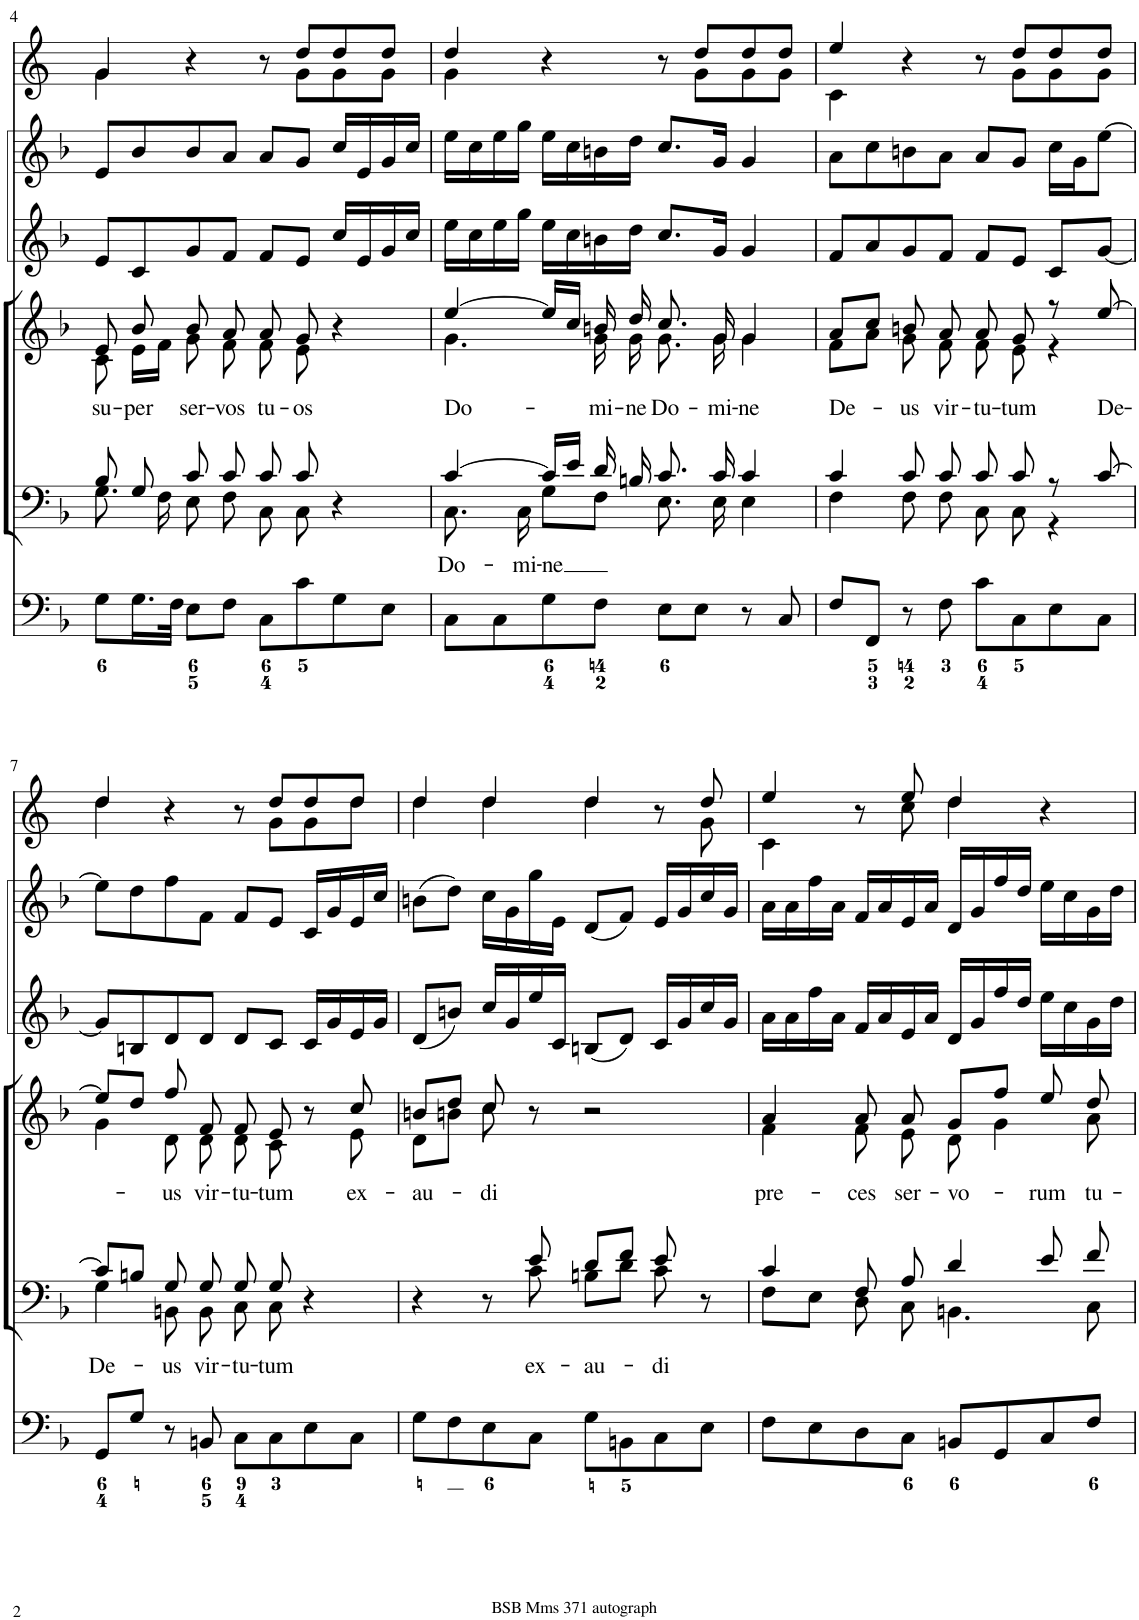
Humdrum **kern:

**kern	**kern	**text	**kern	**text	**kern	**kern	**kern
*part6	*part5	*part5	*part4	*part4	*part3	*part2	*part1
*staff6	*staff5	*staff5	*staff4	*staff4	*staff3	*staff2	*staff1
*I"Organ	*I"Voice	*	*I"Voice	*	*I"Violin	*I"Violini	*I"Corni in F
*	*	*	*	*	*I'Vln	*I'Vln	*
!!LO:PB:g=z
*clefF4	*clefF4	*	*clefG2	*	*clefG2	*clefG2	*clefG2
*	*	*	*	*	*	*	*Trd4c7
*k[b-]	*k[b-]	*	*k[b-]	*	*k[b-]	*k[b-]	*k[]
*M4/4	*M4/4	*	*M4/4	*	*M4/4	*M4/4	*M4/4
*met(c)	*met(c)	*	*met(c)	*	*met(c)	*met(c)	*met(c)
=4	=4	=4	=4	=4	=4	=4	=4
*	*^	*	*	*	*	*	*
!	!	!	!	!	!LO:LY:b	!	!	!
*	*	*	*	*^	*	*	*	*^
8G\L	8B-/	8.G\	.	8e/	8c\	su-	8e/L	8e/L	4g/	4g\
!	!	!	!	!	!	!LO:LY:b	!	!	!	!
16.G\L	8G/	.	.	8b-/	16e\LL	-per	8c/	8b-/	.	.
.	.	16F\	.	.	16f\JJ	.	.	.	.	.
32F\JJk	.	.	.	.	.	.	.	.	.	.
!	!	!	!	!	!	!LO:LY:b	!	!	!	!
8E\L	8c/	8E\	.	8b-/	8g\	ser-	8g/	8b-/	4r	4.ryy
!	!	!	!	!	!	!LO:LY:b	!	!	!	!
8F\J	8c/	8F\	.	8a/	8f\	-vos	8f/J	8a/J	.	.
!	!	!	!	!	!	!LO:LY:b	!	!	!	!
8C\L	8c/	8C\	.	8a/	8f\	tu-	8f/L	8a/L	8r	.
!	!	!	!	!	!	!LO:LY:b	!	!	!	!
8c\	8c/	8C\	.	8g/	8e\	-os	8e/J	8g/J	8dd/L	8g\L
8G\	4r	4ryy	.	4r	4ryy	.	16cc/LL	16cc/LL	8dd/	8g\
.	.	.	.	.	.	.	16e/	16e/	.	.
8E\J	.	.	.	.	.	.	16g/	16g/	8dd/J	8g\J
.	.	.	.	.	.	.	16cc/JJ	16cc/JJ	.	.
=5	=5	=5	=5	=5	=5	=5	=5	=5	=5	=5
!	!	!	!LO:LY:b	!	!	!LO:LY:b	!	!	!	!
8C\L	[4c/	8.C\	Do-	[4ee/	4.g\	Do-	16ee\LL	16ee\LL	4dd/	4g\
.	.	.	.	.	.	.	16cc\	16cc\	.	.
8C\	.	.	.	.	.	.	16ee\	16ee\	.	.
!	!	!	!LO:LY:b	!	!	!	!	!	!	!
.	.	16C\	-mi-	.	.	.	16gg\JJ	16gg\JJ	.	.
!	!	!	!LO:LY:b	!	!	!	!	!	!	!
8G\	16c/LL]	8G\L	-ne	16ee/LL]	.	.	16ee\LL	16ee\LL	4r	4.ryy
.	16e/JJ	.	.	16cc/JJ	.	.	16cc\	16cc\	.	.
!	!	!	!	!	!	!LO:LY:b	!	!	!	!
8F\J	16d/	8F\J	.	16bn/	16g\	-mi-	16bn\	16bn\	.	.
!	!	!	!	!	!	!LO:LY:b	!	!	!	!
.	16Bn/	.	.	16dd/	16g\	-ne	16dd\JJ	16dd\JJ	.	.
!	!	!	!	!	!	!LO:LY:b	!	!	!	!
8E\L	8.c/	8.E\	.	8.cc/	8.g\	Do-	8.cc/L	8.cc/L	8r	.
8E\J	.	.	.	.	.	.	.	.	8dd/L	8g\L
!	!	!	!	!	!	!LO:LY:b	!	!	!	!
.	16c/	16E\	.	16g/	16g\	-mi-	16g/Jk	16g/Jk	.	.
!	!	!	!	!	!	!LO:LY:b	!	!	!	!
8r	4c/	4E\	.	4g/	4g\	-ne	4g/	4g/	8dd/	8g\
8C/	.	.	.	.	.	.	.	.	8dd/J	8g\J
=6	=6	=6	=6	=6	=6	=6	=6	=6	=6	=6
!	!	!	!	!	!	!LO:LY:b	!	!	!	!
8F/L	4c/	4F\	.	8a/L	8f\L	De-	8f/L	8a\L	4ee/	4c\
8FF/J	.	.	.	8cc/J	8a\J	.	8a/	8cc\	.	.
!	!	!	!	!	!	!LO:LY:b	!	!	!	!
8r	8c/	8F\	.	8bn/	8g\	-us	8g/	8bn\	4r	4.ryy
!	!	!	!	!	!	!LO:LY:b	!	!	!	!
8F\	8c/	8F\	.	8a/	8f\	vir-	8f/J	8a\J	.	.
!	!	!	!	!	!	!LO:LY:b	!	!	!	!
8c\L	8c/	8C\	.	8a/	8f\	-tu-	8f/L	8a/L	8r	.
!	!	!	!	!	!	!LO:LY:b	!	!	!	!
8C\	8c/	8C\	.	8g/	8e\	-tum	8e/J	8g/J	8dd/L	8g\L
8E\	8r	4r	.	8r	4r	.	8c/L	16cc\LL	8dd/	8g\
.	.	.	.	.	.	.	.	16g\J	.	.
!	!	!	!	!	!	!LO:LY:b	!	!	!	!
8C\J	[8c/	.	.	[8ee/	.	De-	[8g/J	[8ee\J	8dd/J	8g\J
!!LO:LB:g=z	!!
=7	=7	=7	=7	=7	=7	=7	=7	=7	=7	=7
!	!	!	!LO:LY:b	!	!	!	!	!	!	!
8GG/L	8c/L]	4G\	De-	8ee/L]	4g\	.	8g/L]	8ee\L]	4dd/	4dd\
8G/J	8Bn/J	.	.	8dd/J	.	.	8Bn/	8dd\	.	.
!	!	!	!LO:LY:b	!	!	!LO:LY:b	!	!	!	!
8r	8G/	8BBn\	-us	8ff/	8d\	-us	8d/	8ff\	4r	4.ryy
!	!	!	!LO:LY:b	!	!	!LO:LY:b	!	!	!	!
8BBn/	8G/	8BB\	vir-	8f/	8d\	vir-	8d/J	8f\J	.	.
!	!	!	!LO:LY:b	!	!	!LO:LY:b	!	!	!	!
8C\L	8G/	8C\	-tu-	8f/	8d\	-tu-	8d/L	8f/L	8r	.
!	!	!	!LO:LY:b	!	!	!LO:LY:b	!	!	!	!
8C\	8G/	8C\	-tum	8e/	8c\	-tum	8c/J	8e/J	8dd/L	8g\L
8E\	4r	4ryy	.	8r	8ryy	.	16c/LL	16c/LL	8dd/	8g\
.	.	.	.	.	.	.	16g/	16g/	.	.
!	!	!	!	!	!	!LO:LY:b	!	!	!	!
8C\J	.	.	.	8cc/	8e\	ex-	16e/	16e/	8dd/J	8dd\J
.	.	.	.	.	.	.	16g/JJ	16cc/JJ	.	.
=8	=8	=8	=8	=8	=8	=8	=8	=8	=8	=8
!	!	!	!	!	!	!LO:LY:b	!	!	!	!
8G\L	4r	4.ryy	.	8bn/L	8d\L	-au-	(8d/L	(8bn\L	4dd/	4dd\
8F\	.	.	.	8dd/J	8bn\J	.	8bn/J)	8dd\J)	.	.
!	!	!	!	!	!	!LO:LY:b	!	!	!	!
8E\	8r	.	.	8cc/	8cc\	-di	16cc/LL	16cc\LL	4dd/	4dd\
.	.	.	.	.	.	.	16g/	16g\	.	.
!	!	!	!LO:LY:b	!	!	!	!	!	!	!
8C\J	8e/	8c\	ex-	8r	2ryy	.	16ee/	16gg\	.	.
.	.	.	.	.	.	.	16c/JJ	16e\JJ	.	.
!	!	!	!LO:LY:b	!	!	!	!	!	!	!
8G\L	8d/L	8Bn\L	-au-	2r	.	.	(8Bn/L	(8d/L	4dd/	4dd\
8BBn\	8f/J	8d\J	.	.	.	.	8d/J)	8f/J)	.	.
!	!	!	!LO:LY:b	!	!	!	!	!	!	!
8C\	8e/	8c\	-di	.	.	.	16c/LL	16e/LL	8r	8ryy
.	.	.	.	.	.	.	16g/	16g/	.	.
8E\J	8r	8ryy	.	.	8ryy	.	16cc/	16cc/	8dd/	8g\
.	.	.	.	.	.	.	16g/JJ	16g/JJ	.	.
=9	=9	=9	=9	=9	=9	=9	=9	=9	=9	=9
!	!	!	!	!	!	!LO:LY:b	!	!	!	!
8F\L	4c/	8F\L	.	4a/	4f\	pre-	16a\LL	16a\LL	4ee/	4c\
.	.	.	.	.	.	.	16a\	16a\	.	.
8E\	.	8E\J	.	.	.	.	16ff\	16ff\	.	.
.	.	.	.	.	.	.	16a\JJ	16a\JJ	.	.
!	!	!	!	!	!	!LO:LY:b	!	!	!	!
8D\	8F/	8D\	.	8a/	8f\	-ces	16f/LL	16f/LL	8r	8ryy
.	.	.	.	.	.	.	16a/	16a/	.	.
!	!	!	!	!	!	!LO:LY:b	!	!	!	!
8C\J	8A/	8C\	.	8a/	8e\	ser-	16e/	16e/	8ee/	8cc\
.	.	.	.	.	.	.	16a/JJ	16a/JJ	.	.
!	!	!	!	!	!	!LO:LY:b	!	!	!	!
8BBn/L	4d/	4.BBn\	.	8g/L	8d\	-vo-	16d/LL	16d/LL	4dd/	4dd\
.	.	.	.	.	.	.	16g/	16g/	.	.
8GG/	.	.	.	8ff/J	4g\	.	16ff/	16ff/	.	.
.	.	.	.	.	.	.	16dd/JJ	16dd/JJ	.	.
!	!	!	!	!	!	!LO:LY:b	!	!	!	!
8C/	8e/	.	.	8ee/	.	-rum	16ee\LL	16ee\LL	4r	4ryy
.	.	.	.	.	.	.	16cc\	16cc\	.	.
!	!	!	!	!	!	!LO:LY:b	!	!	!	!
8F/J	8f/	8C\	.	8dd/	8a\	tu-	16g\	16g\	.	.
.	.	.	.	.	.	.	16dd\JJ	16dd\JJ	.	.
*	*v	*v	*	*	*	*	*	*	*v	*v
*	*	*	*v	*v	*	*	*	*
=	=	=	=	=	=	=	=
*-	*-	*-	*-	*-	*-	*-	*-
